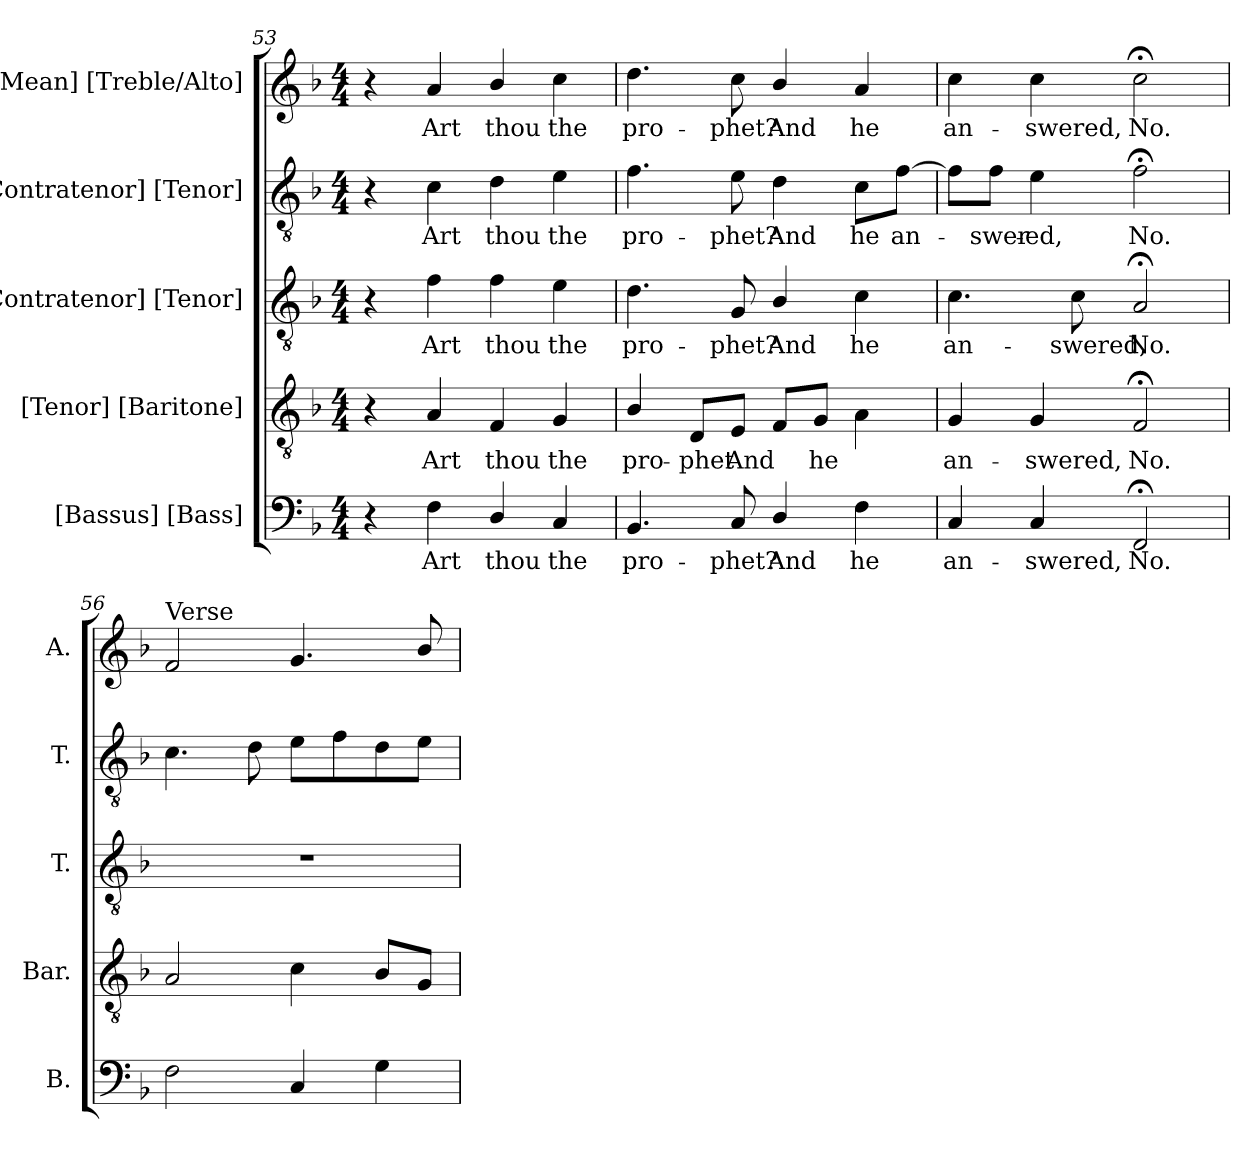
**kern	**text	**kern	**text	**kern	**text	**kern	**text	**kern	**text
*part5	*part5	*part4	*part4	*part3	*part3	*part2	*part2	*part1	*part1
*staff5	*staff5	*staff4	*staff4	*staff3	*staff3	*staff2	*staff2	*staff1	*staff1
*I"[Bassus] [Bass]	*	*I"[Tenor] [Baritone]	*	*I"[Contratenor] [Tenor]	*	*I"[Contratenor] [Tenor]	*	*I"[Mean] [Treble/Alto]	*
*I'B.	*	*I'Bar.	*	*I'T.	*	*I'T.	*	*I'A.	*
*clefF4	*	*clefGv2	*	*clefGv2	*	*clefGv2	*	*clefG2	*
*	*	*ITrd7c12	*	*ITrd7c12	*	*ITrd7c12	*	*	*
*k[b-]	*	*k[b-]	*	*k[b-]	*	*k[b-]	*	*k[b-]	*
*F:	*	*F:	*	*F:	*	*F:	*	*F:	*
*M4/4	*	*M4/4	*	*M4/4	*	*M4/4	*	*M4/4	*
=53	=53	=53	=53	=53	=53	=53	=53	=53	=53
4r	.	4r	.	4r	.	4r	.	4r	.
!	!LO:LY:b:color=#000000	!	!	!	!	!	!	!	!
!	!	!	!LO:LY:b:color=#000000	!	!	!	!	!	!
!	!	!	!	!	!LO:LY:b:color=#000000	!	!	!	!
!	!	!	!	!	!	!	!LO:LY:b:color=#000000	!	!
!	!	!	!	!	!	!	!	!	!LO:LY:b:color=#000000
4Fi\	Art	4AAi/	Art	4Fi\	Art	4Ci\	Art	4ai/	Art
!	!LO:LY:b:color=#000000	!	!	!	!	!	!	!	!
!	!	!	!LO:LY:b:color=#000000	!	!	!	!	!	!
!	!	!	!	!	!LO:LY:b:color=#000000	!	!	!	!
!	!	!	!	!	!	!	!LO:LY:b:color=#000000	!	!
!	!	!	!	!	!	!	!	!	!LO:LY:b:color=#000000
4Di/	thou	4FFi/	thou	4Fi\	thou	4Di\	thou	4b-i/	thou
!	!LO:LY:b:color=#000000	!	!	!	!	!	!	!	!
!	!	!	!LO:LY:b:color=#000000	!	!	!	!	!	!
!	!	!	!	!	!LO:LY:b:color=#000000	!	!	!	!
!	!	!	!	!	!	!	!LO:LY:b:color=#000000	!	!
!	!	!	!	!	!	!	!	!	!LO:LY:b:color=#000000
4Ci/	the	4GGi/	the	4Ei\	the	4Ei\	the	4cci\	the
=54	=54	=54	=54	=54	=54	=54	=54	=54	=54
!	!LO:LY:b:color=#000000	!	!	!	!	!	!	!	!
!	!	!	!LO:LY:b:color=#000000	!	!	!	!	!	!
!	!	!	!	!	!LO:LY:b:color=#000000	!	!	!	!
!	!	!	!	!	!	!	!LO:LY:b:color=#000000	!	!
!	!	!	!	!	!	!	!	!	!LO:LY:b:color=#000000
4.BB-i/	pro-	4BB-i/	pro-	4.Di\	pro-	4.Fi\	pro-	4.ddi\	pro-
!	!	!	!LO:LY:b:color=#000000	!	!	!	!	!	!
.	.	8DDi/L	-phet	.	.	.	.	.	.
!	!LO:LY:b:color=#000000	!	!	!	!	!	!	!	!
!	!	!	!LO:LY:b:color=#000000	!	!	!	!	!	!
!	!	!	!	!	!LO:LY:b:color=#000000	!	!	!	!
!	!	!	!	!	!	!	!LO:LY:b:color=#000000	!	!
!	!	!	!	!	!	!	!	!	!LO:LY:b:color=#000000
8Ci/	-phet?	8EEi/J	And	8GGi/	-phet?	8Ei\	-phet?	8cci\	-phet?
!	!LO:LY:b:color=#000000	!	!	!	!	!	!	!	!
!	!	!	!	!	!LO:LY:b:color=#000000	!	!	!	!
!	!	!	!	!	!	!	!LO:LY:b:color=#000000	!	!
!	!	!	!	!	!	!	!	!	!LO:LY:b:color=#000000
4Di/	And	8FFi/L	.	4BB-i/	And	4Di\	And	4b-i/	And
!	!	!	!LO:LY:b:color=#000000	!	!	!	!	!	!
.	.	8GGi/J	he	.	.	.	.	.	.
!	!LO:LY:b:color=#000000	!	!	!	!	!	!	!	!
!	!	!	!	!	!LO:LY:b:color=#000000	!	!	!	!
!	!	!	!	!	!	!	!LO:LY:b:color=#000000	!	!
!	!	!	!	!	!	!	!	!	!LO:LY:b:color=#000000
4Fi\	he	4AAi\	.	4Ci\	he	8Ci\L	he	4ai/	he
!	!	!	!	!	!	!	!LO:LY:b:color=#000000	!	!
.	.	.	.	.	.	[8Fi\J	an-	.	.
=55	=55	=55	=55	=55	=55	=55	=55	=55	=55
!	!LO:LY:b:color=#000000	!	!	!	!	!	!	!	!
!	!	!	!LO:LY:b:color=#000000	!	!	!	!	!	!
!	!	!	!	!	!LO:LY:b:color=#000000	!	!	!	!
!	!	!	!	!	!	!	!	!	!LO:LY:b:color=#000000
4Ci/	an-	4GGi/	an-	4.Ci\	an-	8Fi\L]	.	4cci\	an-
!	!	!	!	!	!	!	!LO:LY:b:color=#000000	!	!
.	.	.	.	.	.	8Fi\J	-swer-	.	.
!	!LO:LY:b:color=#000000	!	!	!	!	!	!	!	!
!	!	!	!LO:LY:b:color=#000000	!	!	!	!	!	!
!	!	!	!	!	!	!	!LO:LY:b:color=#000000	!	!
!	!	!	!	!	!	!	!	!	!LO:LY:b:color=#000000
4Ci/	-swered,	4GGi/	-swered,	.	.	4Ei\	-ed,	4cci\	-swered,
!	!	!	!	!	!LO:LY:b:color=#000000	!	!	!	!
.	.	.	.	8Ci\	-swered,	.	.	.	.
!	!LO:LY:b:color=#000000	!	!	!	!	!	!	!	!
!	!	!	!LO:LY:b:color=#000000	!	!	!	!	!	!
!	!	!	!	!	!LO:LY:b:color=#000000	!	!	!	!
!	!	!	!	!	!	!	!LO:LY:b:color=#000000	!	!
!	!	!	!	!	!	!	!	!	!LO:LY:b:color=#000000
2FF;i/	No.	2FF;i/	No.	2AA;i/	No.	2F;i\	No.	2cc;i\	No.
!!LO:LB:g=z
=56	=56	=56	=56	=56	=56	=56	=56	=56	=56
!	!	!	!	!	!	!	!	!LO:TX:a:t=Verse	!
2Fi\	.	2AAi/	.	1r	.	4.Ci\	.	2fi/	.
.	.	.	.	.	.	8Di\	.	.	.
4Ci/	.	4Ci\	.	.	.	8Ei\L	.	4.gi/	.
.	.	.	.	.	.	8Fi\	.	.	.
4Gi\	.	8BB-i/L	.	.	.	8Di\	.	.	.
.	.	8GGi/J	.	.	.	8Ei\J	.	8b-i/	.
=	=	=	=	=	=	=	=	=	=
*-	*-	*-	*-	*-	*-	*-	*-	*-	*-
